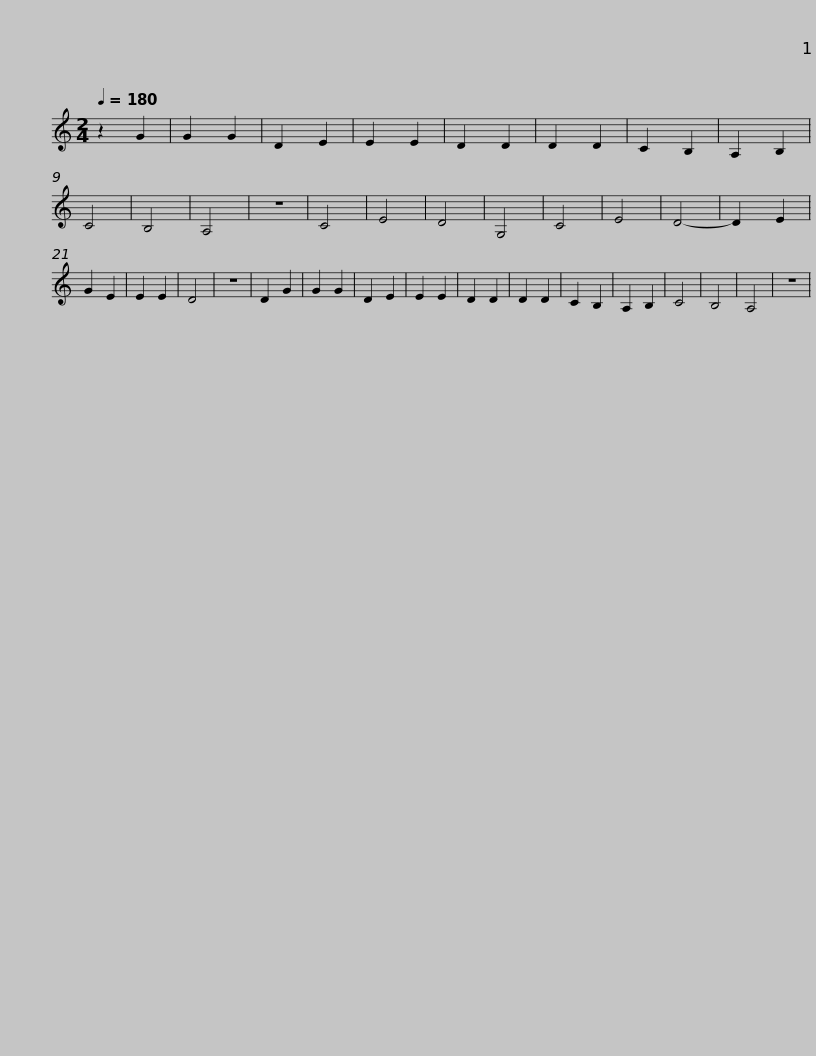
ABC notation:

X:1
L:1/8
Q:1/4=180
M:2/4
I:linebreak $
K:C
V:1 treble
V:1
 z2 G2 | G2 G2 | D2 E2 | E2 E2 | D2 D2 | %5
 D2 D2 | C2 B,2 | A,2 B,2 | C4 | B,4 | %10
 A,4 | z4 | C4 | E4 | D4 | %15
 G,4 | C4 | E4 |$ D4- | D2 E2 | %20
 G2 E2 | E2 E2 | D4 | z4 | D2 G2 | %25
 G2 G2 | D2 E2 | E2 E2 | D2 D2 | D2 D2 | %30
 C2 B,2 | A,2 B,2 | C4 | B,4 | A,4 | %35
 z4 | %36
